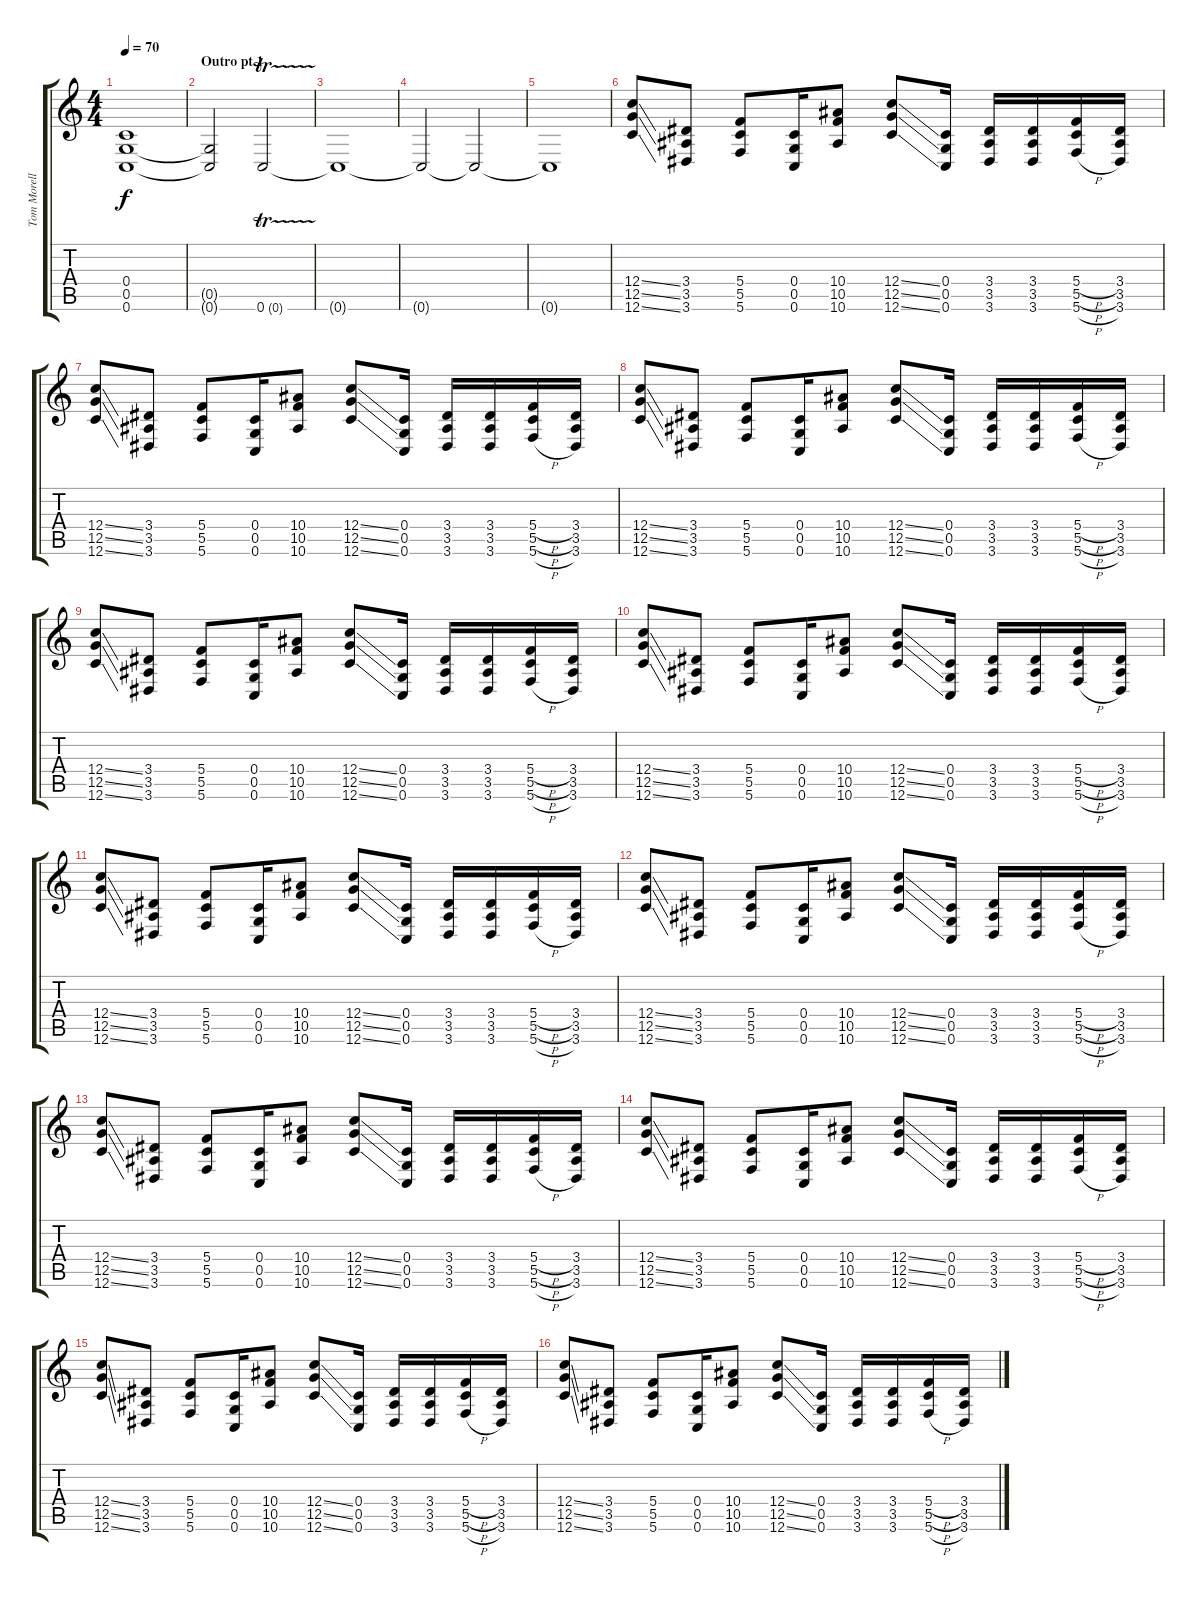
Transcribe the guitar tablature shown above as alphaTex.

\track ("Tom Morello (Overdrive)" "Tom Morell") {instrument overdrivenguitar}
\staff {score tabs}
\tuning (D4 A3 F3 C3 G2 C2) {hide}
\ts (4 4)
\tempo 70
\clef g2
\ks c
(0.4{t} 0.5{t} 0.6{t}).1{dy f volume 9} |
\section ("" "Outro pt.1")
(0.5{t} 0.6{t}).2{volume 2} 0.6{tr (0 32)}.2{volume 11} |
0.6{t}.1 |
0.6{t}.2 0.6{t}.2{volume 2} |
0.6{t}.1 |
(12.4{ss} 12.5{ss} 12.6{ss}).8{volume 13 balance 16} (3.4 3.5 3.6).8 (5.4 5.5 5.6).8 (0.4 0.5 0.6).16 (10.4 10.5 10.6).8 (12.4{ss} 12.5{ss} 12.6{ss}).8 (0.4 0.5 0.6).16 (3.4 3.5 3.6).16 (3.4 3.5 3.6).16 (5.4{h} 5.5{h} 5.6{h}).16 (3.4 3.5 3.6).16 |
(12.4{ss} 12.5{ss} 12.6{ss}).8 (3.4 3.5 3.6).8 (5.4 5.5 5.6).8 (0.4 0.5 0.6).16 (10.4 10.5 10.6).8 (12.4{ss} 12.5{ss} 12.6{ss}).8 (0.4 0.5 0.6).16 (3.4 3.5 3.6).16 (3.4 3.5 3.6).16 (5.4{h} 5.5{h} 5.6{h}).16 (3.4 3.5 3.6).16 |
(12.4{ss} 12.5{ss} 12.6{ss}).8 (3.4 3.5 3.6).8 (5.4 5.5 5.6).8 (0.4 0.5 0.6).16 (10.4 10.5 10.6).8 (12.4{ss} 12.5{ss} 12.6{ss}).8 (0.4 0.5 0.6).16 (3.4 3.5 3.6).16 (3.4 3.5 3.6).16 (5.4{h} 5.5{h} 5.6{h}).16 (3.4 3.5 3.6).16 |
(12.4{ss} 12.5{ss} 12.6{ss}).8 (3.4 3.5 3.6).8 (5.4 5.5 5.6).8 (0.4 0.5 0.6).16 (10.4 10.5 10.6).8 (12.4{ss} 12.5{ss} 12.6{ss}).8 (0.4 0.5 0.6).16 (3.4 3.5 3.6).16 (3.4 3.5 3.6).16 (5.4{h} 5.5{h} 5.6{h}).16 (3.4 3.5 3.6).16 |
(12.4{ss} 12.5{ss} 12.6{ss}).8 (3.4 3.5 3.6).8 (5.4 5.5 5.6).8 (0.4 0.5 0.6).16 (10.4 10.5 10.6).8 (12.4{ss} 12.5{ss} 12.6{ss}).8 (0.4 0.5 0.6).16 (3.4 3.5 3.6).16 (3.4 3.5 3.6).16 (5.4{h} 5.5{h} 5.6{h}).16 (3.4 3.5 3.6).16 |
(12.4{ss} 12.5{ss} 12.6{ss}).8 (3.4 3.5 3.6).8 (5.4 5.5 5.6).8 (0.4 0.5 0.6).16 (10.4 10.5 10.6).8 (12.4{ss} 12.5{ss} 12.6{ss}).8 (0.4 0.5 0.6).16 (3.4 3.5 3.6).16 (3.4 3.5 3.6).16 (5.4{h} 5.5{h} 5.6{h}).16 (3.4 3.5 3.6).16 |
(12.4{ss} 12.5{ss} 12.6{ss}).8 (3.4 3.5 3.6).8 (5.4 5.5 5.6).8 (0.4 0.5 0.6).16 (10.4 10.5 10.6).8 (12.4{ss} 12.5{ss} 12.6{ss}).8 (0.4 0.5 0.6).16 (3.4 3.5 3.6).16 (3.4 3.5 3.6).16 (5.4{h} 5.5{h} 5.6{h}).16 (3.4 3.5 3.6).16 |
(12.4{ss} 12.5{ss} 12.6{ss}).8 (3.4 3.5 3.6).8 (5.4 5.5 5.6).8 (0.4 0.5 0.6).16 (10.4 10.5 10.6).8 (12.4{ss} 12.5{ss} 12.6{ss}).8 (0.4 0.5 0.6).16 (3.4 3.5 3.6).16 (3.4 3.5 3.6).16 (5.4{h} 5.5{h} 5.6{h}).16 (3.4 3.5 3.6).16 |
(12.4{ss} 12.5{ss} 12.6{ss}).8 (3.4 3.5 3.6).8 (5.4 5.5 5.6).8 (0.4 0.5 0.6).16 (10.4 10.5 10.6).8 (12.4{ss} 12.5{ss} 12.6{ss}).8 (0.4 0.5 0.6).16 (3.4 3.5 3.6).16 (3.4 3.5 3.6).16 (5.4{h} 5.5{h} 5.6{h}).16 (3.4 3.5 3.6).16 |
(12.4{ss} 12.5{ss} 12.6{ss}).8 (3.4 3.5 3.6).8 (5.4 5.5 5.6).8 (0.4 0.5 0.6).16 (10.4 10.5 10.6).8 (12.4{ss} 12.5{ss} 12.6{ss}).8 (0.4 0.5 0.6).16 (3.4 3.5 3.6).16 (3.4 3.5 3.6).16 (5.4{h} 5.5{h} 5.6{h}).16 (3.4 3.5 3.6).16 |
(12.4{ss} 12.5{ss} 12.6{ss}).8 (3.4 3.5 3.6).8 (5.4 5.5 5.6).8 (0.4 0.5 0.6).16 (10.4 10.5 10.6).8 (12.4{ss} 12.5{ss} 12.6{ss}).8 (0.4 0.5 0.6).16 (3.4 3.5 3.6).16 (3.4 3.5 3.6).16 (5.4{h} 5.5{h} 5.6{h}).16 (3.4 3.5 3.6).16
